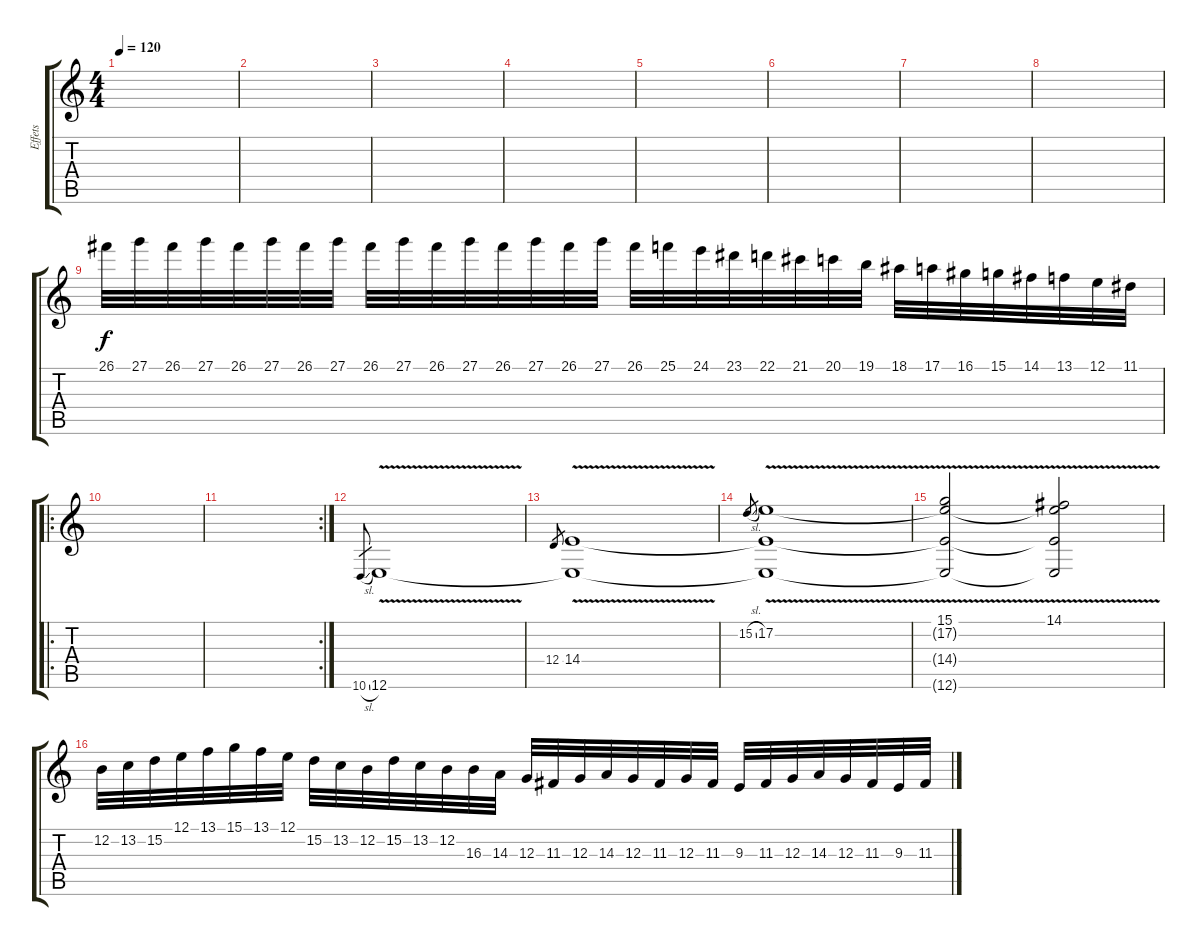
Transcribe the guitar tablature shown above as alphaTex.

\track ("Effets" "Effets") {instrument musicbox}
\staff {score tabs}
\tuning (E4 B3 G3 D3 A2 E2) {hide}
\ts (4 4)
\tempo 120
\clef g2
\ks c
|
|
|
|
|
|
|
|
26.1.32{dy f instrument piccolo} 27.1.32 26.1.32 27.1.32 26.1.32 27.1.32 26.1.32 27.1.32 26.1.32 27.1.32 26.1.32 27.1.32 26.1.32 27.1.32 26.1.32 27.1.32 26.1.32 25.1.32 24.1.32 23.1.32 22.1.32 21.1.32 20.1.32 19.1.32 18.1.32 17.1.32 16.1.32 15.1.32 14.1.32 13.1.32 12.1.32 11.1.32 |
\ro
|
\rc 2
|
10.6{sl}.8{gr} 12.6{v}.1{instrument overdrivenguitar} |
12.4.8{gr} (14.4{v} 12.6{v t}).1 |
15.2{sl}.8{gr} (17.2{v} 14.4{v t} 12.6{v t}).1 |
(15.1{v} 17.2{v t} 14.4{v t} 12.6{v t}).2 (14.1{v} 17.2{v t} 14.4{v t} 12.6{v t}).2 |
12.2.32 13.2.32 15.2.32 12.1.32 13.1.32 15.1.32 13.1.32 12.1.32 15.2.32 13.2.32 12.2.32 15.2.32 13.2.32 12.2.32 16.3.32 14.3.32 12.3.32 11.3.32 12.3.32 14.3.32 12.3.32 11.3.32 12.3.32 11.3.32 9.3.32 11.3.32 12.3.32 14.3.32 12.3.32 11.3.32 9.3.32 11.3.32
